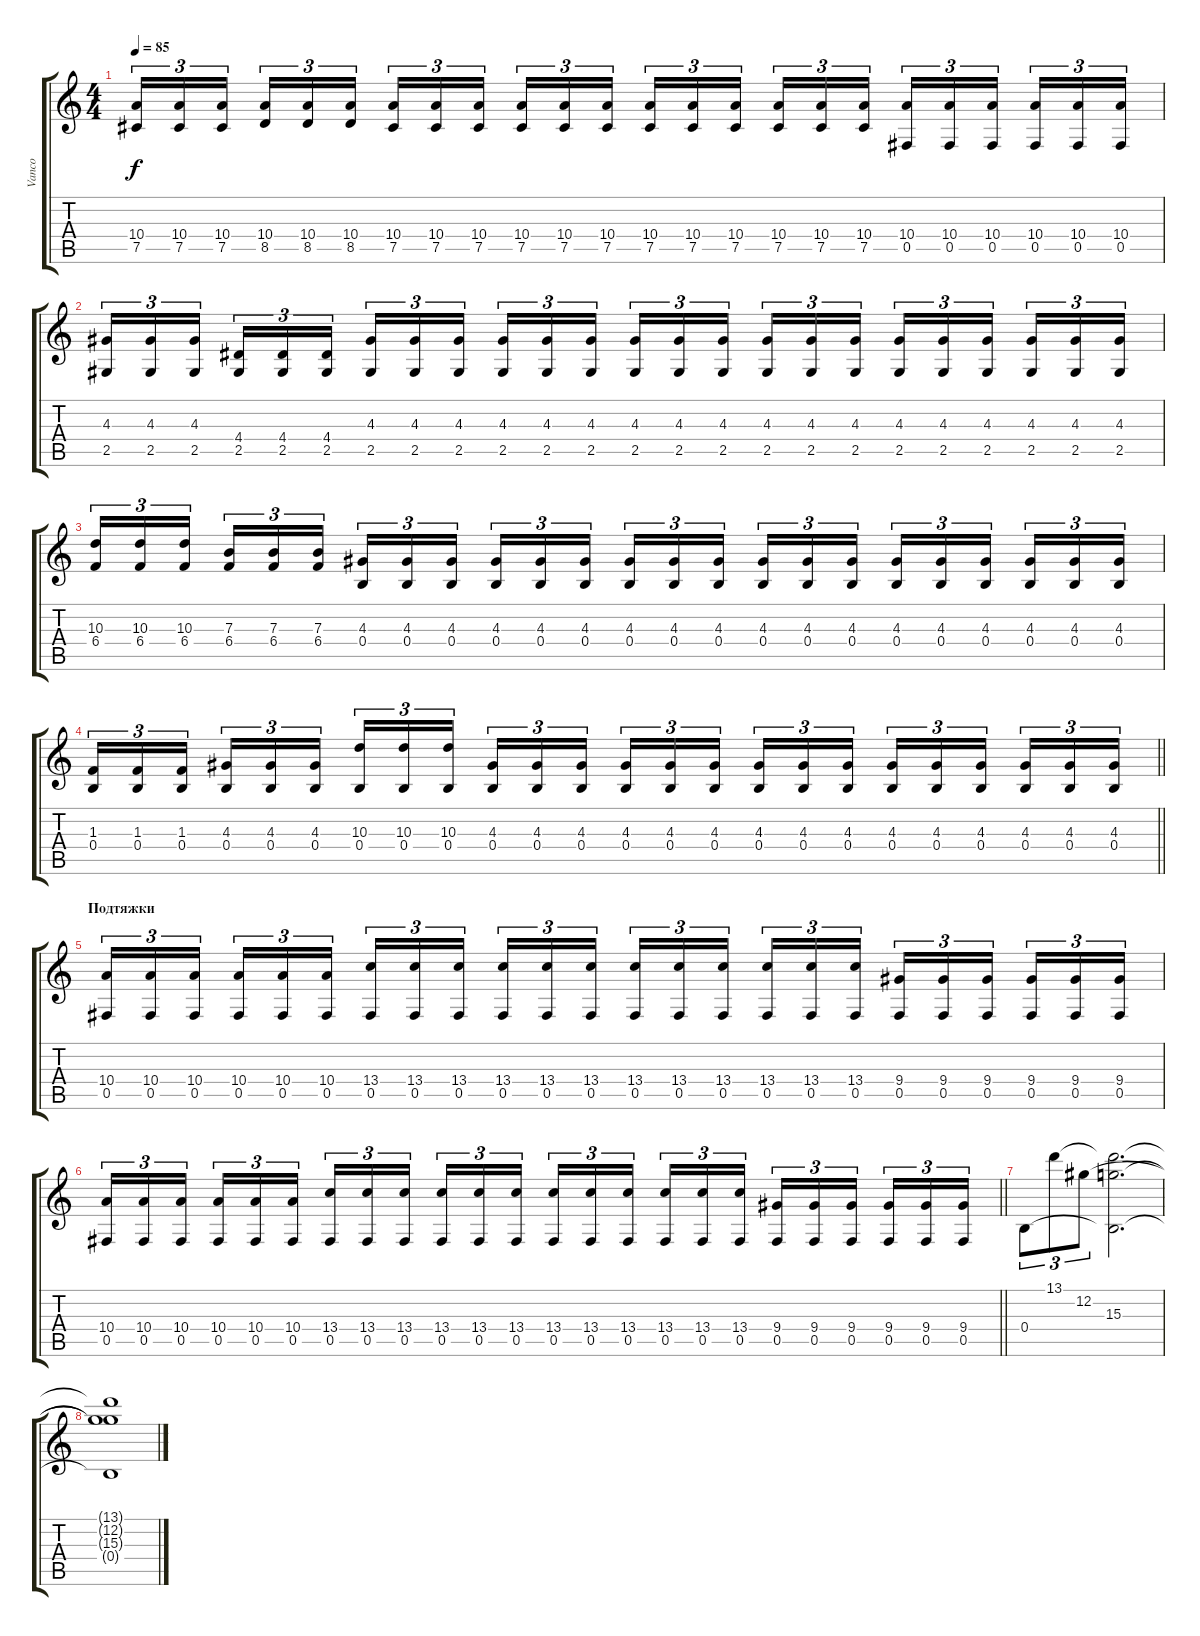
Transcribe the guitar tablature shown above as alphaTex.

\track ("Vanco" "Vanco") {instrument overdrivenguitar}
\staff {score tabs}
\tuning (Db4 Ab3 E3 B2 Gb2 Db2) {hide}
\ts (4 4)
\tempo 85
\clef g2
\ks c
(10.4 7.5).16{tu (3 2) dy f} (10.4 7.5).16{tu (3 2)} (10.4 7.5).16{tu (3 2) beam splitsecondary} (10.4 8.5).16{tu (3 2)} (10.4 8.5).16{tu (3 2)} (10.4 8.5).16{tu (3 2)} (10.4 7.5).16{tu (3 2)} (10.4 7.5).16{tu (3 2)} (10.4 7.5).16{tu (3 2) beam splitsecondary} (10.4 7.5).16{tu (3 2)} (10.4 7.5).16{tu (3 2)} (10.4 7.5).16{tu (3 2)} (10.4 7.5).16{tu (3 2)} (10.4 7.5).16{tu (3 2)} (10.4 7.5).16{tu (3 2) beam splitsecondary} (10.4 7.5).16{tu (3 2)} (10.4 7.5).16{tu (3 2)} (10.4 7.5).16{tu (3 2)} (10.4 0.5).16{tu (3 2)} (10.4 0.5).16{tu (3 2)} (10.4 0.5).16{tu (3 2) beam splitsecondary} (10.4 0.5).16{tu (3 2)} (10.4 0.5).16{tu (3 2)} (10.4 0.5).16{tu (3 2)} |
(4.3 2.5).16{tu (3 2)} (4.3 2.5).16{tu (3 2)} (4.3 2.5).16{tu (3 2) beam splitsecondary} (4.4 2.5).16{tu (3 2)} (4.4 2.5).16{tu (3 2)} (4.4 2.5).16{tu (3 2)} (4.3 2.5).16{tu (3 2)} (4.3 2.5).16{tu (3 2)} (4.3 2.5).16{tu (3 2) beam splitsecondary} (4.3 2.5).16{tu (3 2)} (4.3 2.5).16{tu (3 2)} (4.3 2.5).16{tu (3 2)} (4.3 2.5).16{tu (3 2)} (4.3 2.5).16{tu (3 2)} (4.3 2.5).16{tu (3 2) beam splitsecondary} (4.3 2.5).16{tu (3 2)} (4.3 2.5).16{tu (3 2)} (4.3 2.5).16{tu (3 2)} (4.3 2.5).16{tu (3 2)} (4.3 2.5).16{tu (3 2)} (4.3 2.5).16{tu (3 2) beam splitsecondary} (4.3 2.5).16{tu (3 2)} (4.3 2.5).16{tu (3 2)} (4.3 2.5).16{tu (3 2)} |
(10.3 6.4).16{tu (3 2)} (10.3 6.4).16{tu (3 2)} (10.3 6.4).16{tu (3 2) beam splitsecondary} (7.3 6.4).16{tu (3 2)} (7.3 6.4).16{tu (3 2)} (7.3 6.4).16{tu (3 2)} (4.3 0.4).16{tu (3 2)} (4.3 0.4).16{tu (3 2)} (4.3 0.4).16{tu (3 2) beam splitsecondary} (4.3 0.4).16{tu (3 2)} (4.3 0.4).16{tu (3 2)} (4.3 0.4).16{tu (3 2)} (4.3 0.4).16{tu (3 2)} (4.3 0.4).16{tu (3 2)} (4.3 0.4).16{tu (3 2) beam splitsecondary} (4.3 0.4).16{tu (3 2)} (4.3 0.4).16{tu (3 2)} (4.3 0.4).16{tu (3 2)} (4.3 0.4).16{tu (3 2)} (4.3 0.4).16{tu (3 2)} (4.3 0.4).16{tu (3 2) beam splitsecondary} (4.3 0.4).16{tu (3 2)} (4.3 0.4).16{tu (3 2)} (4.3 0.4).16{tu (3 2)} |
\barLineRight lightlight
(1.3 0.4).16{tu (3 2)} (1.3 0.4).16{tu (3 2)} (1.3 0.4).16{tu (3 2) beam splitsecondary} (4.3 0.4).16{tu (3 2)} (4.3 0.4).16{tu (3 2)} (4.3 0.4).16{tu (3 2)} (10.3 0.4).16{tu (3 2)} (10.3 0.4).16{tu (3 2)} (10.3 0.4).16{tu (3 2) beam splitsecondary} (4.3 0.4).16{tu (3 2)} (4.3 0.4).16{tu (3 2)} (4.3 0.4).16{tu (3 2)} (4.3 0.4).16{tu (3 2)} (4.3 0.4).16{tu (3 2)} (4.3 0.4).16{tu (3 2) beam splitsecondary} (4.3 0.4).16{tu (3 2)} (4.3 0.4).16{tu (3 2)} (4.3 0.4).16{tu (3 2)} (4.3 0.4).16{tu (3 2)} (4.3 0.4).16{tu (3 2)} (4.3 0.4).16{tu (3 2) beam splitsecondary} (4.3 0.4).16{tu (3 2)} (4.3 0.4).16{tu (3 2)} (4.3 0.4).16{tu (3 2)} |
\section ("" "Подтяжки")
(10.4 0.5).16{tu (3 2)} (10.4 0.5).16{tu (3 2)} (10.4 0.5).16{tu (3 2) beam splitsecondary} (10.4 0.5).16{tu (3 2)} (10.4 0.5).16{tu (3 2)} (10.4 0.5).16{tu (3 2)} (13.4 0.5).16{tu (3 2)} (13.4 0.5).16{tu (3 2)} (13.4 0.5).16{tu (3 2) beam splitsecondary} (13.4 0.5).16{tu (3 2)} (13.4 0.5).16{tu (3 2)} (13.4 0.5).16{tu (3 2)} (13.4 0.5).16{tu (3 2)} (13.4 0.5).16{tu (3 2)} (13.4 0.5).16{tu (3 2) beam splitsecondary} (13.4 0.5).16{tu (3 2)} (13.4 0.5).16{tu (3 2)} (13.4 0.5).16{tu (3 2)} (9.4 0.5).16{tu (3 2)} (9.4 0.5).16{tu (3 2)} (9.4 0.5).16{tu (3 2) beam splitsecondary} (9.4 0.5).16{tu (3 2)} (9.4 0.5).16{tu (3 2)} (9.4 0.5).16{tu (3 2)} |
\barLineRight lightlight
(10.4 0.5).16{tu (3 2)} (10.4 0.5).16{tu (3 2)} (10.4 0.5).16{tu (3 2) beam splitsecondary} (10.4 0.5).16{tu (3 2)} (10.4 0.5).16{tu (3 2)} (10.4 0.5).16{tu (3 2)} (13.4 0.5).16{tu (3 2)} (13.4 0.5).16{tu (3 2)} (13.4 0.5).16{tu (3 2) beam splitsecondary} (13.4 0.5).16{tu (3 2)} (13.4 0.5).16{tu (3 2)} (13.4 0.5).16{tu (3 2)} (13.4 0.5).16{tu (3 2)} (13.4 0.5).16{tu (3 2)} (13.4 0.5).16{tu (3 2) beam splitsecondary} (13.4 0.5).16{tu (3 2)} (13.4 0.5).16{tu (3 2)} (13.4 0.5).16{tu (3 2)} (9.4 0.5).16{tu (3 2)} (9.4 0.5).16{tu (3 2)} (9.4 0.5).16{tu (3 2) beam splitsecondary} (9.4 0.5).16{tu (3 2)} (9.4 0.5).16{tu (3 2)} (9.4 0.5).16{tu (3 2)} |
\section ("" "")
0.4.8{tu (3 2)} 13.1.8{tu (3 2)} 12.2.8{tu (3 2)} (13.1{t} 15.3 0.4{t}).2{d} |
(13.1{t} 12.2{t} 15.3{t} 0.4{t}).1
